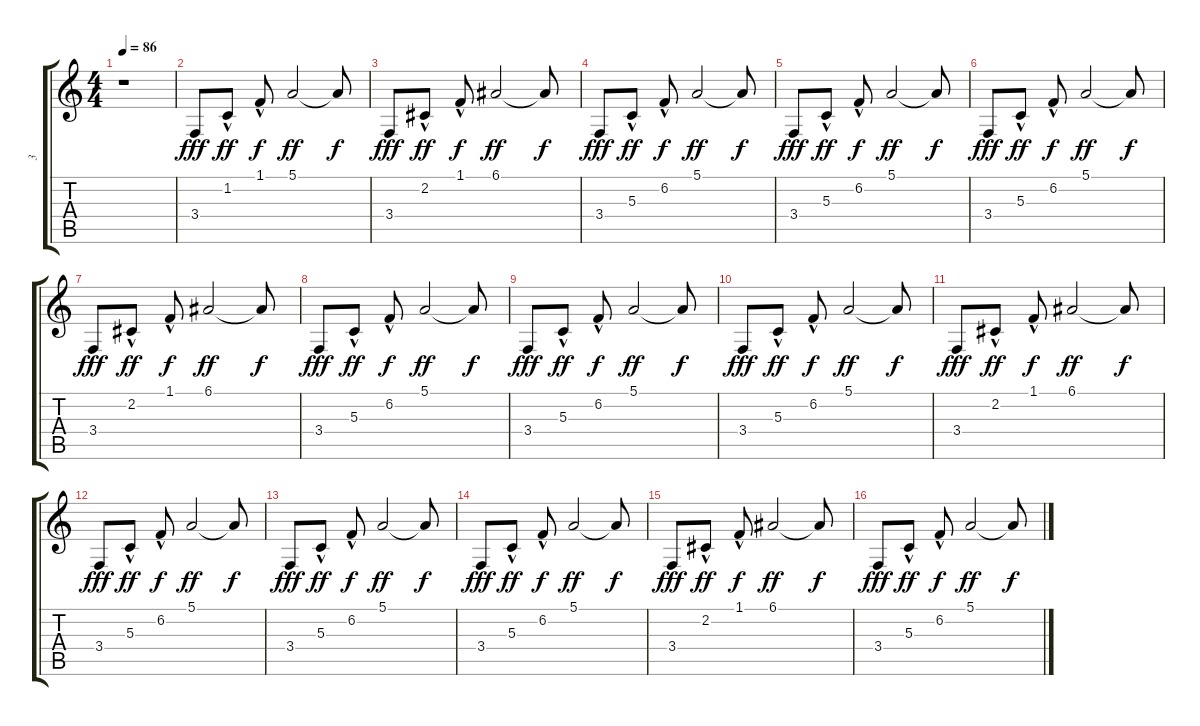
\track ("3" "3") {instrument electricpiano1}
\staff {score tabs}
\tuning (E4 B3 G3 D3 A2 E2) {hide}
\ts (4 4)
\tempo 86
\clef g2
\ks c
r.1{dy fff instrument electricpiano1} |
3.4.8 1.2{hac}.8{dy ff} 1.1{hac}.8{dy f} 5.1.2{dy ff} 5.1{t}.8{dy f} |
3.4.8{dy fff} 2.2{hac}.8{dy ff} 1.1{hac}.8{dy f} 6.1.2{dy ff} 6.1{t}.8{dy f} |
3.4.8{dy fff} 5.3{hac}.8{dy ff} 6.2{hac}.8{dy f} 5.1.2{dy ff} 5.1{t}.8{dy f} |
3.4.8{dy fff} 5.3{hac}.8{dy ff} 6.2{hac}.8{dy f} 5.1.2{dy ff} 5.1{t}.8{dy f} |
3.4.8{dy fff} 5.3{hac}.8{dy ff} 6.2{hac}.8{dy f} 5.1.2{dy ff} 5.1{t}.8{dy f} |
3.4.8{dy fff} 2.2{hac}.8{dy ff} 1.1{hac}.8{dy f} 6.1.2{dy ff} 6.1{t}.8{dy f} |
3.4.8{dy fff} 5.3{hac}.8{dy ff} 6.2{hac}.8{dy f} 5.1.2{dy ff} 5.1{t}.8{dy f} |
3.4.8{dy fff} 5.3{hac}.8{dy ff} 6.2{hac}.8{dy f} 5.1.2{dy ff} 5.1{t}.8{dy f} |
3.4.8{dy fff} 5.3{hac}.8{dy ff} 6.2{hac}.8{dy f} 5.1.2{dy ff} 5.1{t}.8{dy f} |
3.4.8{dy fff} 2.2{hac}.8{dy ff} 1.1{hac}.8{dy f} 6.1.2{dy ff} 6.1{t}.8{dy f} |
3.4.8{dy fff} 5.3{hac}.8{dy ff} 6.2{hac}.8{dy f} 5.1.2{dy ff} 5.1{t}.8{dy f} |
3.4.8{dy fff} 5.3{hac}.8{dy ff} 6.2{hac}.8{dy f} 5.1.2{dy ff} 5.1{t}.8{dy f} |
3.4.8{dy fff} 5.3{hac}.8{dy ff} 6.2{hac}.8{dy f} 5.1.2{dy ff} 5.1{t}.8{dy f} |
3.4.8{dy fff} 2.2{hac}.8{dy ff} 1.1{hac}.8{dy f} 6.1.2{dy ff} 6.1{t}.8{dy f} |
3.4.8{dy fff} 5.3{hac}.8{dy ff} 6.2{hac}.8{dy f} 5.1.2{dy ff} 5.1{t}.8{dy f}
